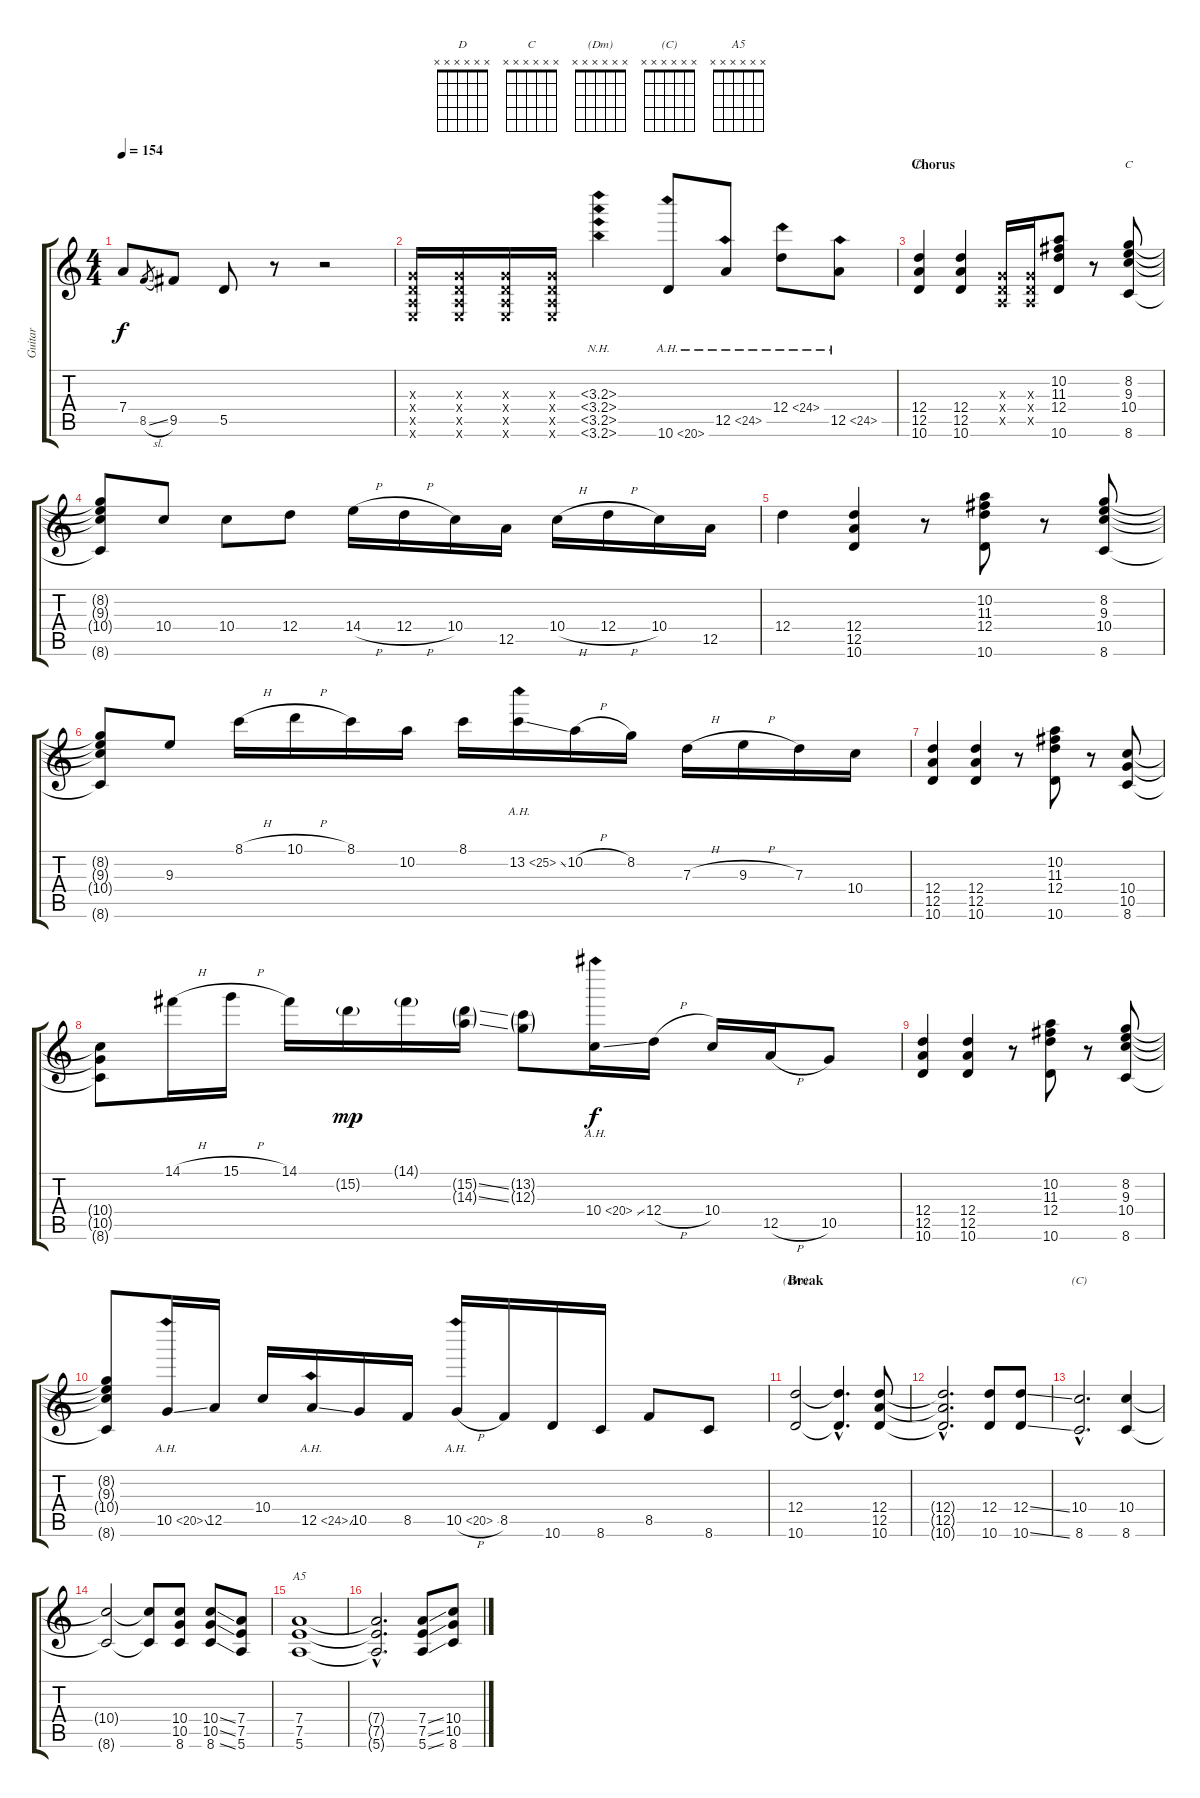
\track ("Guitar" "Guitar") {instrument overdrivenguitar}
\staff {score tabs}
\tuning (E4 B3 G3 D3 A2 E2) {hide}
\chord ("D" x x x x x x) {firstfret 0}
\chord ("C" x x x x x x) {firstfret 0}
\chord ("(Dm)" x x x x x x) {firstfret 0}
\chord ("(C)" x x x x x x) {firstfret 0}
\chord ("A5" x x x x x x) {firstfret 0}
\ts (4 4)
\tempo 154
\clef g2
\ks c
7.4.8{dy f} 8.5{sl}.8{gr} 9.5.8 5.5.8 r.8 r.2 |
(0.3{x} 0.4{x} 0.5{x} 0.6{x}).16 (0.3{x} 0.4{x} 0.5{x} 0.6{x}).16 (0.3{x} 0.4{x} 0.5{x} 0.6{x}).16 (0.3{x} 0.4{x} 0.5{x} 0.6{x}).16 (3.3{nh} 3.4{nh} 3.5{nh} 3.6{nh}).4 10.6{ah 10}.8 12.5{ah 12}.8 12.4{ah 12}.8 12.5{ah 12}.8 |
\section ("" "Chorus")
(12.4 12.5 10.6).4{ch "D"} (12.4 12.5 10.6).4 (0.3{x} 0.4{x} 0.5{x}).16 (0.3{x} 0.4{x} 0.5{x}).16 (10.2 11.3 12.4 10.6).8 r.8 (8.2 9.3 10.4 8.6).8{ch "C"} |
(8.2{t} 9.3{t} 10.4{t} 8.6{t}).8 10.4.8 10.4.8 12.4.8 14.4{h}.16 12.4{h}.16 10.4.16 12.5.16 10.4{h}.16 12.4{h}.16 10.4.16 12.5.16 |
12.4.4 (12.4 12.5 10.6).4 r.8 (10.2 11.3 12.4 10.6).8 r.8 (8.2 9.3 10.4 8.6).8 |
(8.2{t} 9.3{t} 10.4{t} 8.6{t}).8 9.3.8 8.1{h}.16 10.1{h}.16 8.1.16 10.2.16 8.1.16 13.2{ah 12 ss}.16 10.2{h}.16 8.2.16 7.3{h}.16 9.3{h}.16 7.3.16 10.4.16 |
(12.4 12.5 10.6).4 (12.4 12.5 10.6).4 r.8 (10.2 11.3 12.4 10.6).8 r.8 (10.4 10.5 8.6).8 |
(10.4{t} 10.5{t} 8.6{t}).8 14.1{h}.16 15.1{h}.16 14.1.16 15.2{g}.16{dy mp} 14.1{g}.16 (15.2{ss g} 14.3{ss g}).16 (13.2{g} 12.3{g}).8 10.4{ah 10 ss}.16{dy f} 12.4{h}.16 10.4.16 12.5{h}.16 10.5.8 |
(12.4 12.5 10.6).4 (12.4 12.5 10.6).4 r.8 (10.2 11.3 12.4 10.6).8 r.8 (8.2 9.3 10.4 8.6).8 |
(8.2{t} 9.3{t} 10.4{t} 8.6{t}).8 10.5{ah 10 ss}.16 12.5.16 10.4.16 12.5{ah 12 ss}.16 10.5.16 8.5.16 10.5{ah 10 h}.16 8.5.16 10.6.16 8.6.16 8.5.8 8.6.8 |
\section ("" "Break")
(12.4 10.6).2{ch "(Dm)"} (12.4{hac t} 10.6{hac t}).4{d} (12.4 12.5 10.6).8 |
(12.4{hac t} 12.5{hac t} 10.6{hac t}).2{d} (12.4 10.6).8 (12.4{ss} 10.6{ss}).8 |
(10.4{hac} 8.6{hac}).2{d ch "(C)"} (10.4 8.6).4 |
(10.4{t} 8.6{t}).2 (10.4{t} 8.6{t}).8 (10.4 10.5 8.6).8 (10.4{ss} 10.5{ss} 8.6{ss}).8 (7.4 7.5 5.6).8 |
(7.4 7.5 5.6).1{ch "A5"} |
(7.4{hac t} 7.5{hac t} 5.6{hac t}).2{d} (7.4{ss} 7.5{ss} 5.6{ss}).8 (10.4 10.5 8.6).8
